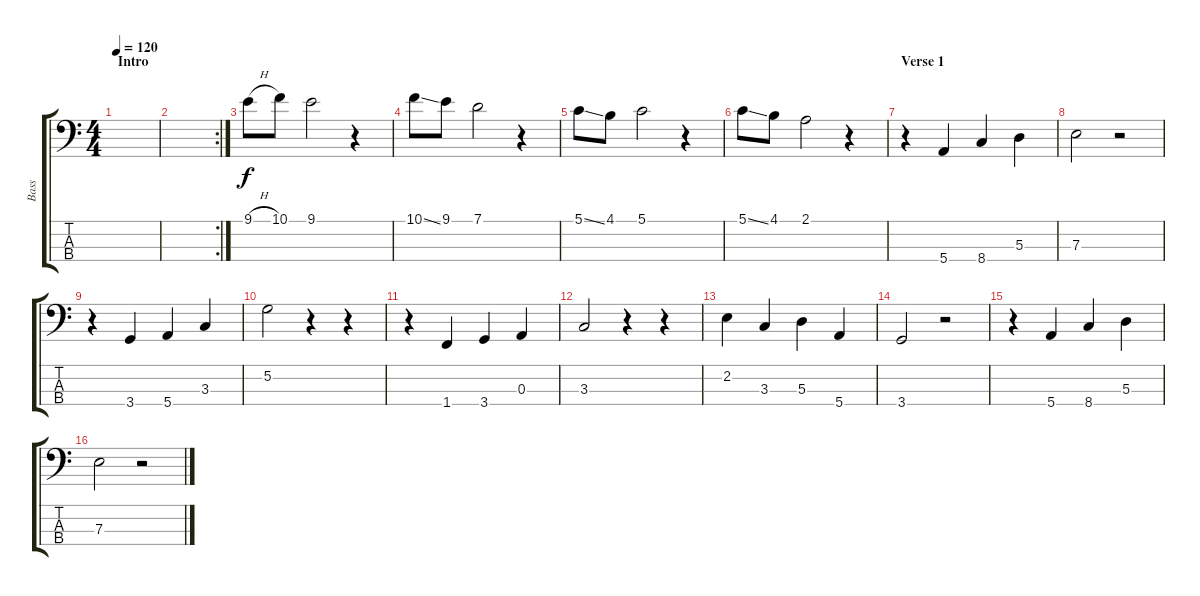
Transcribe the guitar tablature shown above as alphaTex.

\track ("Bass" "Bass") {instrument electricbassfinger}
\staff {score tabs}
\tuning (G2 D2 A1 E1) {hide}
\ts (4 4)
\section ("" "Intro")
\tempo 120
\clef f4
\ks c
|
\rc 2
|
9.1{h}.8 10.1.8 9.1.2 r.4 |
10.1{ss}.8 9.1.8 7.1.2 r.4 |
5.1{ss}.8 4.1.8 5.1.2 r.4 |
5.1{ss}.8 4.1.8 2.1.2 r.4 |
\section ("" "Verse 1")
r.4 5.4.4 8.4.4 5.3.4 |
7.3.2 r.2 |
r.4 3.4.4 5.4.4 3.3.4 |
5.2.2 r.4 r.4 |
r.4 1.4.4 3.4.4 0.3.4 |
3.3.2 r.4 r.4 |
2.2.4 3.3.4 5.3.4 5.4.4 |
3.4.2 r.2 |
r.4 5.4.4 8.4.4 5.3.4 |
7.3.2 r.2
